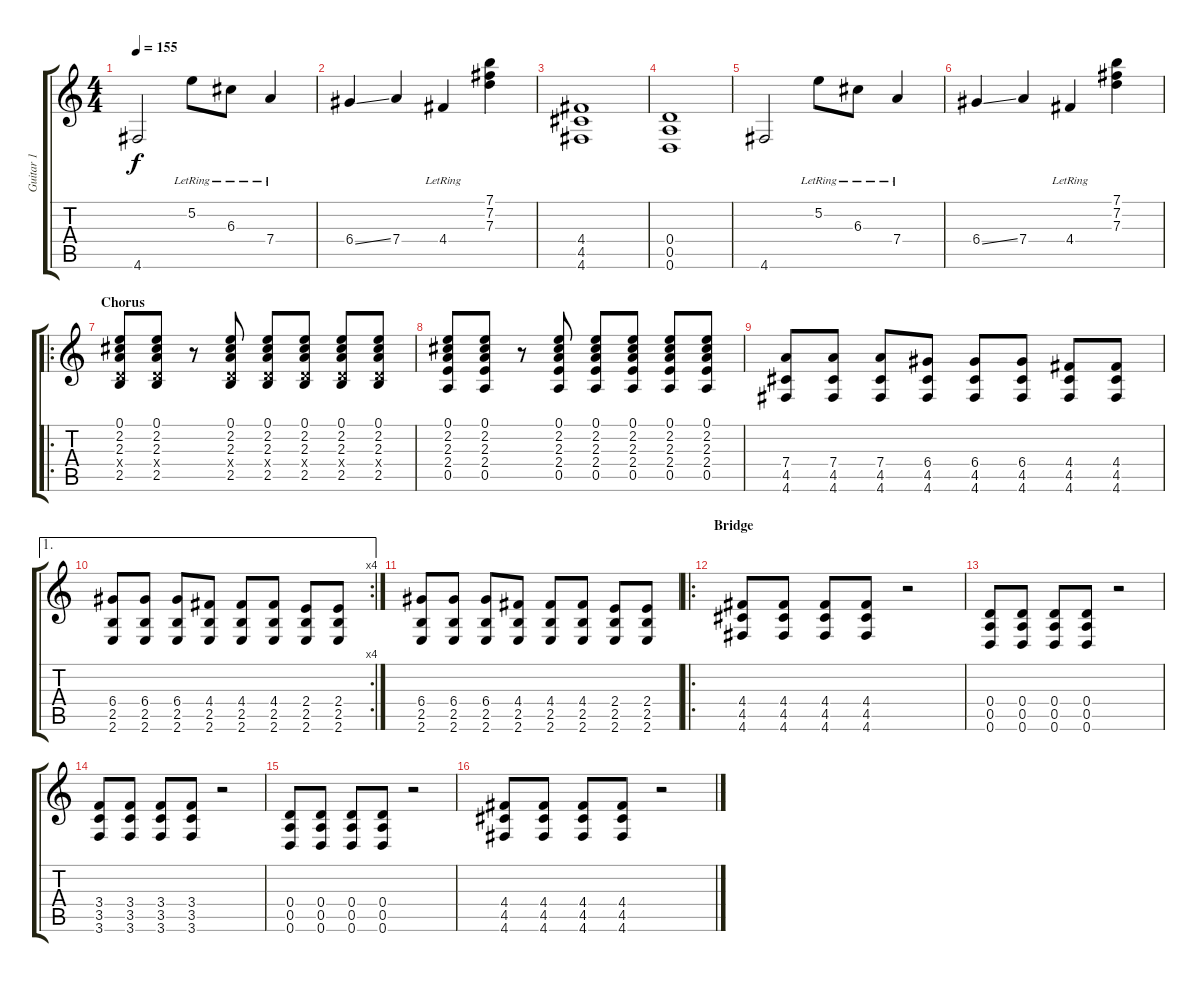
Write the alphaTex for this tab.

\track ("Guitar 1" "Guitar 1") {instrument electricguitarclean}
\staff {score tabs}
\tuning (E4 B3 G3 D3 A2 D2) {hide}
\ts (4 4)
\tempo 155
\clef g2
\ks c
4.6.2{dy f} 5.2{lr}.8 6.3{lr}.8 7.4{lr}.4 |
6.4{ss}.4 7.4.4 4.4{lr}.4 (7.1 7.2 7.3).4 |
(4.4 4.5 4.6).1 |
(0.4 0.5 0.6).1 |
4.6.2 5.2{lr}.8 6.3{lr}.8 7.4{lr}.4 |
6.4{ss}.4 7.4.4 4.4{lr}.4 (7.1 7.2 7.3).4 |
\ro
\section ("" "Chorus")
(0.1 2.2 2.3 0.4{x} 2.5).8 (0.1 2.2 2.3 0.4{x} 2.5).8 r.8 (0.1 2.2 2.3 0.4{x} 2.5).8 (0.1 2.2 2.3 0.4{x} 2.5).8 (0.1 2.2 2.3 0.4{x} 2.5).8 (0.1 2.2 2.3 0.4{x} 2.5).8 (0.1 2.2 2.3 0.4{x} 2.5).8 |
(0.1 2.2 2.3 2.4 0.5).8 (0.1 2.2 2.3 2.4 0.5).8 r.8 (0.1 2.2 2.3 2.4 0.5).8 (0.1 2.2 2.3 2.4 0.5).8 (0.1 2.2 2.3 2.4 0.5).8 (0.1 2.2 2.3 2.4 0.5).8 (0.1 2.2 2.3 2.4 0.5).8 |
(7.4 4.5 4.6).8 (7.4 4.5 4.6).8 (7.4 4.5 4.6).8 (6.4 4.5 4.6).8 (6.4 4.5 4.6).8 (6.4 4.5 4.6).8 (4.4 4.5 4.6).8 (4.4 4.5 4.6).8 |
\ae 1
\rc 4
(6.4 2.5 2.6).8 (6.4 2.5 2.6).8 (6.4 2.5 2.6).8 (4.4 2.5 2.6).8 (4.4 2.5 2.6).8 (4.4 2.5 2.6).8 (2.4 2.5 2.6).8 (2.4 2.5 2.6).8 |
(6.4 2.5 2.6).8 (6.4 2.5 2.6).8 (6.4 2.5 2.6).8 (4.4 2.5 2.6).8 (4.4 2.5 2.6).8 (4.4 2.5 2.6).8 (2.4 2.5 2.6).8 (2.4 2.5 2.6).8 |
\ro
\section ("" "Bridge")
(4.4 4.5 4.6).8 (4.4 4.5 4.6).8 (4.4 4.5 4.6).8 (4.4 4.5 4.6).8 r.2 |
(0.4 0.5 0.6).8 (0.4 0.5 0.6).8 (0.4 0.5 0.6).8 (0.4 0.5 0.6).8 r.2 |
(3.4 3.5 3.6).8 (3.4 3.5 3.6).8 (3.4 3.5 3.6).8 (3.4 3.5 3.6).8 r.2 |
(0.4 0.5 0.6).8 (0.4 0.5 0.6).8 (0.4 0.5 0.6).8 (0.4 0.5 0.6).8 r.2 |
(4.4 4.5 4.6).8 (4.4 4.5 4.6).8 (4.4 4.5 4.6).8 (4.4 4.5 4.6).8 r.2
